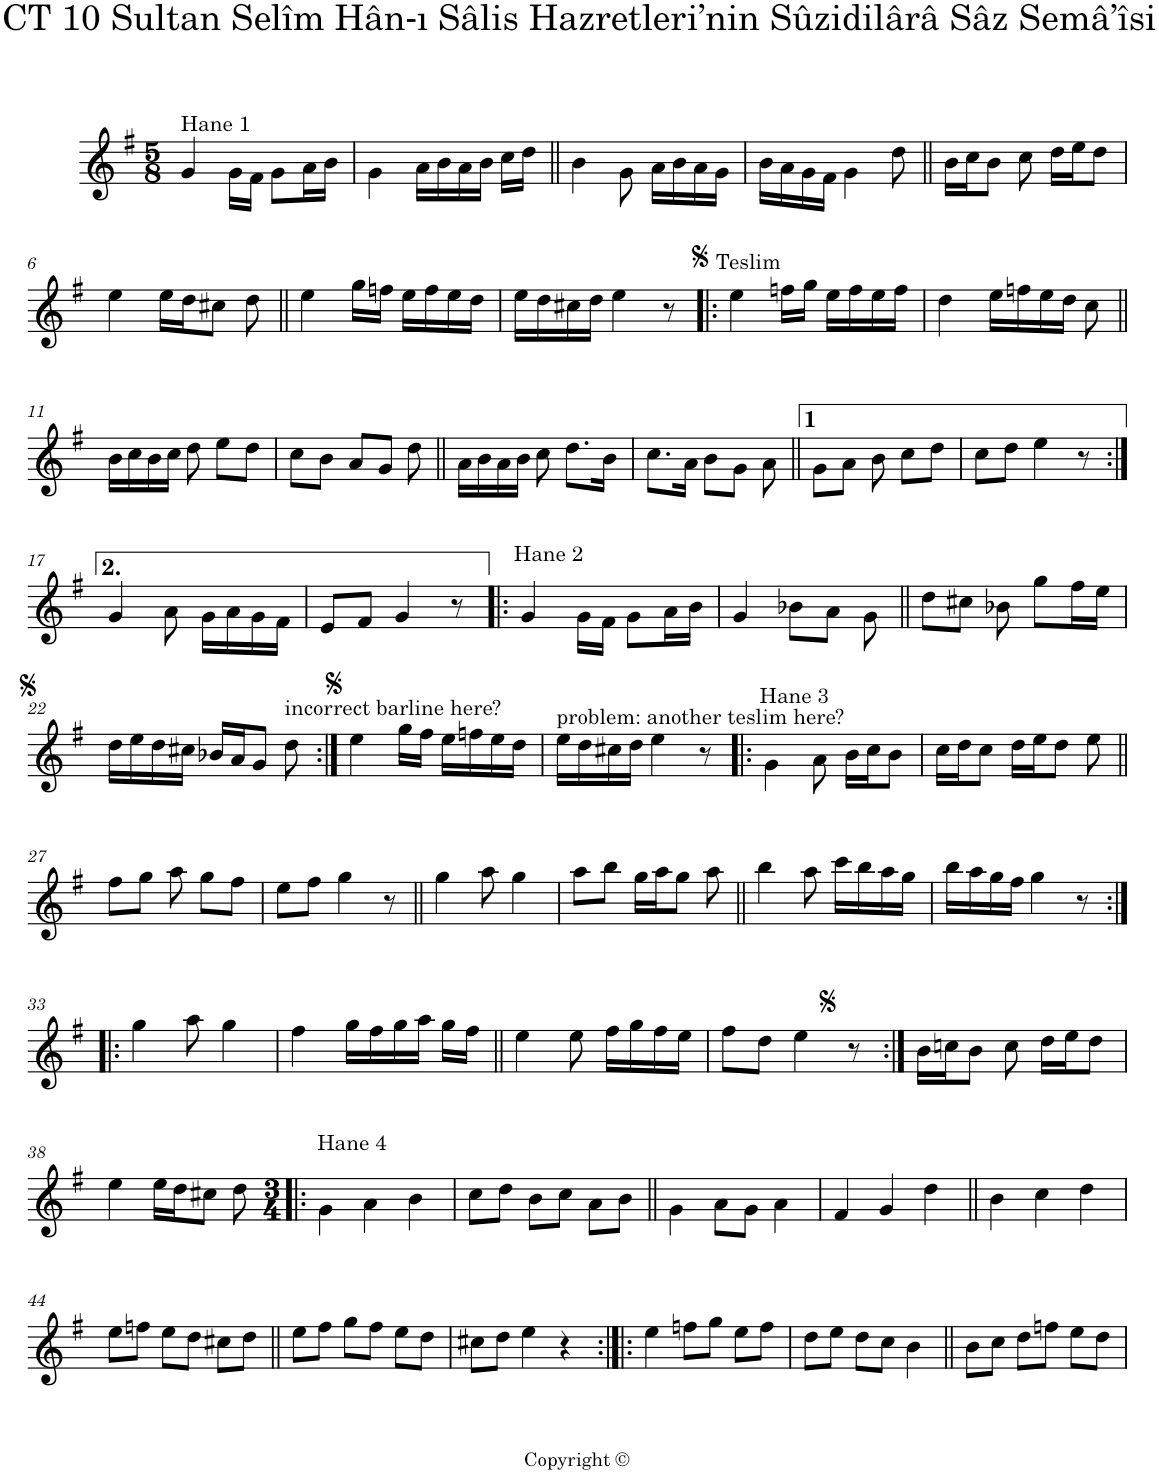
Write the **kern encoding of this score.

**kern
*part1
*staff1
*I"Piano
*I'Pno
*clefG2
*k[f#]
*G:
*M5/8
=1
!LO:TX:a:t=Hane 1
4g/
16g\LL
16f#\JJ
8g\L
16a\L
16b\JJ
=2
4g\
16a\LL
16b\
16a\
16b\JJ
16cc\LL
16dd\JJ
=3||
4b\
8g\
16a\LL
16b\
16a\
16g\JJ
=4
16b\LL
16a\
16g\
16f#\JJ
4g\
8dd\
=5||
16b\LL
16cc\J
8b\J
8cc\
16dd\LL
16ee\J
8dd\J
!!LO:LB:g=z
=6
4ee\
16ee\LL
16dd\J
8cc#X\J
8dd\
=7||
4ee\
16gg\LL
16ffn\JJ
16ee\LL
16ff\
16ee\
16dd\JJ
=8
16ee\LL
16dd\
16cc#X\
16dd\JJ
4ee\
8r
=9!|:
!LO:TX:a:t=Teslim
4ee\
16ffn\LL
16gg\JJ
16ee\LL
16ff\
16ee\
16ff\JJ
=10
4dd\
16ee\LL
16ffn\
16ee\
16dd\JJ
8cc\
!!LO:LB:g=z
=11||
16b\LL
16cc\
16b\
16cc\JJ
8dd\
8ee\L
8dd\J
=12
8cc\L
8b\J
8a/L
8g/J
8dd\
=13||
16a\LL
16b\
16a\
16b\JJ
8cc\
8.dd\L
16b\Jk
=14
8.cc\L
16a\Jk
8b\L
8g\J
8a\
=15||
8g\L
8a\J
8b\
8cc\L
8dd\J
=16
8cc\L
8dd\J
4ee\
8r
!!LO:LB:g=z
=17:|!
4g/
8a\
16g\LL
16a\
16g\
16f#\JJ
=18
8e/L
8f#/J
4g/
8r
=19!|:
!LO:TX:a:t=Hane 2
4g/
16g\LL
16f#\JJ
8g\L
16a\L
16b\JJ
=20
4g/
8b-X\L
8a\J
8g\
=21||
8dd\L
8cc#X\J
8b-X\
8gg\L
16ff#\L
16ee\JJ
!!LO:LB:g=z
=22
16dd\LL
16ee\
16dd\
16cc#X\JJ
16b-X/LL
16a/J
8g/J
!LO:TX:a:t=incorrect barline here?
8dd\
=23:|!
4ee\
16gg\LL
16ff#\JJ
16ee\LL
16ffn\
16ee\
16dd\JJ
=24
!LO:TX:a:t=problem&colon; another teslim here?
16ee\LL
16dd\
16cc#X\
16dd\JJ
4ee\
8r
=25!|:
!LO:TX:a:t=Hane 3
4g\
8a\
16b\LL
16cc\J
8b\J
=26
16cc\LL
16dd\J
8cc\J
16dd\LL
16ee\J
8dd\J
8ee\
!!LO:LB:g=z
=27||
8ff#\L
8gg\J
8aa\
8gg\L
8ff#\J
=28
8ee\L
8ff#\J
4gg\
8r
=29||
4gg\
8aa\
4gg\
=30
8aa\L
8bb\J
16gg\LL
16aa\J
8gg\J
8aa\
=31||
4bb\
8aa\
16ccc\LL
16bb\
16aa\
16gg\JJ
=32
16bb\LL
16aa\
16gg\
16ff#\JJ
4gg\
8r
!!LO:LB:g=z
=33:|!|:
4gg\
8aa\
4gg\
=34
4ff#\
16gg\LL
16ff#\
16gg\
16aa\JJ
16gg\LL
16ff#\JJ
=35||
4ee\
8ee\
16ff#\LL
16gg\
16ff#\
16ee\JJ
=36
8ff#\L
8dd\J
4ee\
8r
=37:|!
16b\LL
16ccn\J
8b\J
8cc\
16dd\LL
16ee\J
8dd\J
!!LO:LB:g=z
=38
4ee\
16ee\LL
16dd\J
8cc#X\J
8dd\
=39!|:
*M3/4
!LO:TX:a:t=Hane 4
4g\
4a\
4b\
=40
8cc\L
8dd\J
8b\L
8cc\J
8a\L
8b\J
=41||
4g\
8a\L
8g\J
4a\
=42
4f#/
4g/
4dd\
=43||
4b\
4cc\
4dd\
!!LO:LB:g=z
=44
8ee\L
8ffn\J
8ee\L
8dd\J
8cc#X\L
8dd\J
=45||
8ee\L
8ff#\J
8gg\L
8ff#\J
8ee\L
8dd\J
=46
8cc#X\L
8dd\J
4ee\
4r
=47:|!|:
4ee\
8ffn\L
8gg\J
8ee\L
8ff\J
=48
8dd\L
8ee\J
8dd\L
8cc\J
4b\
=49||
8b\L
8cc\J
8dd\L
8ffn\J
8ee\L
8dd\J
=
*-
